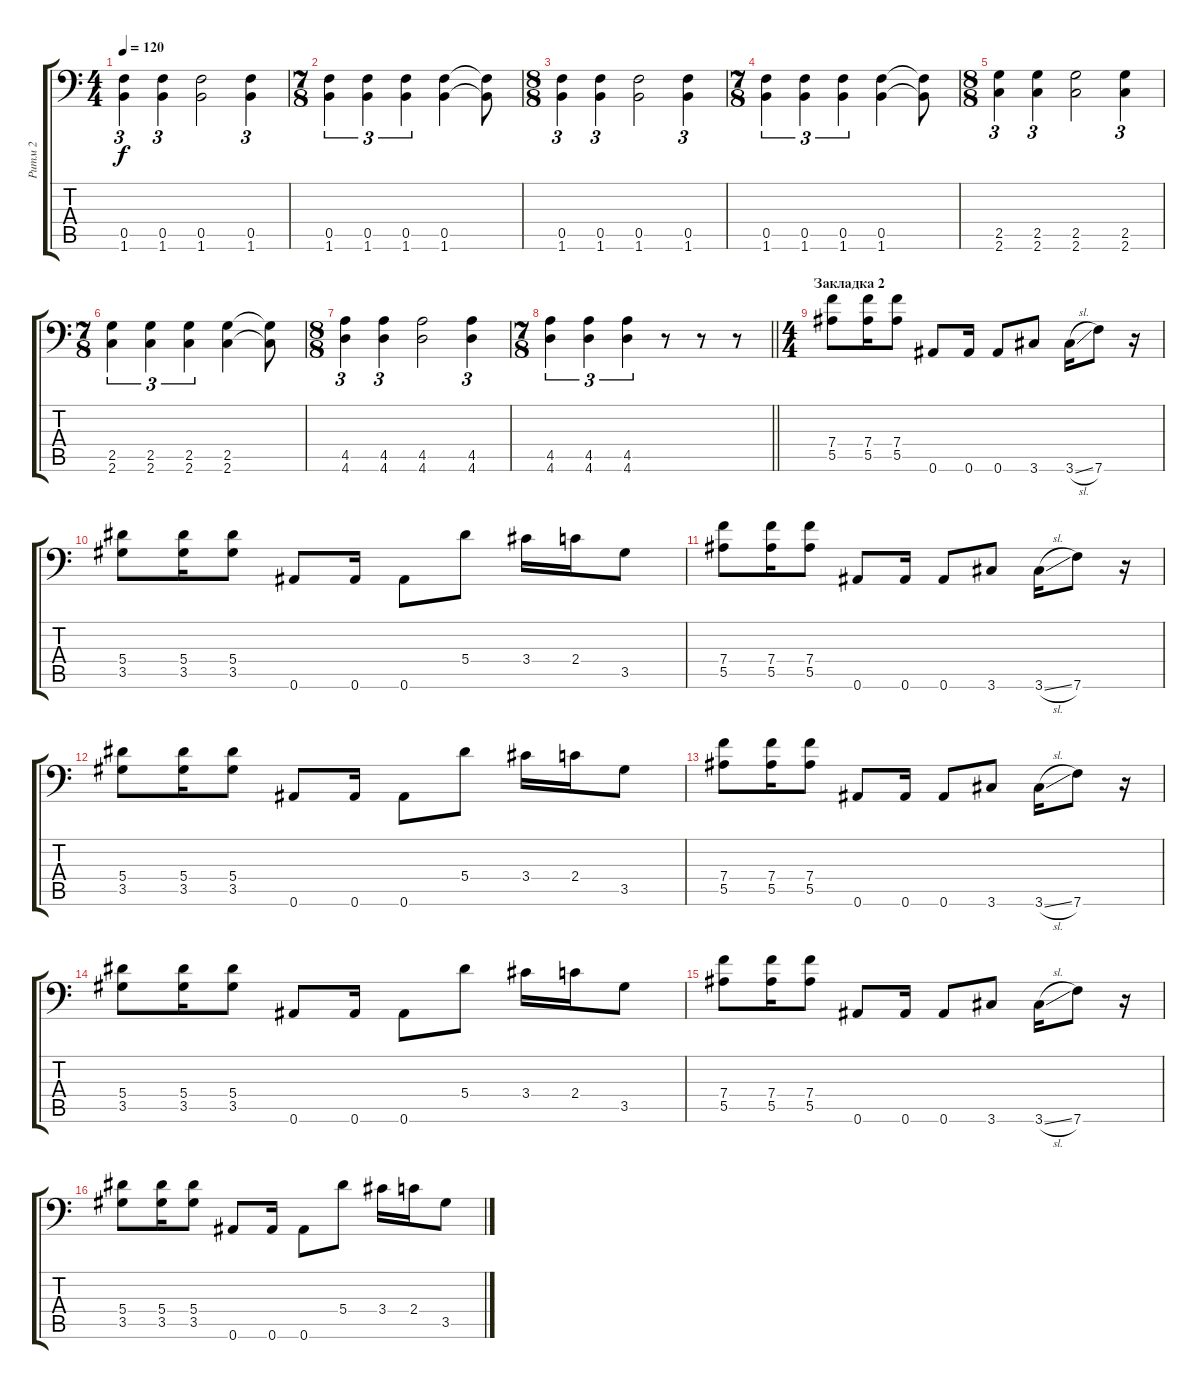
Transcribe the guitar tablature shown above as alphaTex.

\track ("Ритм 2" "Ритм 2") {instrument overdrivenguitar}
\staff {score tabs}
\tuning (C4 G3 Eb3 Bb2 F2 Bb1) {hide}
\ts (4 4)
\tempo 120
\clef f4
\ks c
(0.5 1.6).4{tu (3 2) dy f} (0.5 1.6).4{tu (3 2)} (0.5 1.6).2 (0.5 1.6).4{tu (3 2)} |
\ts (7 8)
(0.5 1.6).4{tu (3 2)} (0.5 1.6).4{tu (3 2)} (0.5 1.6).4{tu (3 2)} (0.5 1.6).4 (0.5{t} 1.6{t}).8 |
\ts (8 8)
(0.5 1.6).4{tu (3 2)} (0.5 1.6).4{tu (3 2)} (0.5 1.6).2 (0.5 1.6).4{tu (3 2)} |
\ts (7 8)
(0.5 1.6).4{tu (3 2)} (0.5 1.6).4{tu (3 2)} (0.5 1.6).4{tu (3 2)} (0.5 1.6).4 (0.5{t} 1.6{t}).8 |
\ts (8 8)
(2.5 2.6).4{tu (3 2)} (2.5 2.6).4{tu (3 2)} (2.5 2.6).2 (2.5 2.6).4{tu (3 2)} |
\ts (7 8)
(2.5 2.6).4{tu (3 2)} (2.5 2.6).4{tu (3 2)} (2.5 2.6).4{tu (3 2)} (2.5 2.6).4 (2.5{t} 2.6{t}).8 |
\ts (8 8)
(4.5 4.6).4{tu (3 2)} (4.5 4.6).4{tu (3 2)} (4.5 4.6).2 (4.5 4.6).4{tu (3 2)} |
\ts (7 8)
\barLineRight lightlight
(4.5 4.6).4{tu (3 2)} (4.5 4.6).4{tu (3 2)} (4.5 4.6).4{tu (3 2)} r.8 r.8 r.8 |
\ts (4 4)
\section ("" "Закладка 2")
(7.4 5.5).8 (7.4 5.5).16 (7.4 5.5).8 0.6.8 0.6.16 0.6.8 3.6.8 3.6{sl}.16 7.6.8 r.16 |
(5.4 3.5).8 (5.4 3.5).16 (5.4 3.5).8 0.6.8 0.6.16 0.6.8 5.4.8 3.4.16 2.4.16 3.5.8 |
(7.4 5.5).8 (7.4 5.5).16 (7.4 5.5).8 0.6.8 0.6.16 0.6.8 3.6.8 3.6{sl}.16 7.6.8 r.16 |
(5.4 3.5).8 (5.4 3.5).16 (5.4 3.5).8 0.6.8 0.6.16 0.6.8 5.4.8 3.4.16 2.4.16 3.5.8 |
(7.4 5.5).8 (7.4 5.5).16 (7.4 5.5).8 0.6.8 0.6.16 0.6.8 3.6.8 3.6{sl}.16 7.6.8 r.16 |
(5.4 3.5).8 (5.4 3.5).16 (5.4 3.5).8 0.6.8 0.6.16 0.6.8 5.4.8 3.4.16 2.4.16 3.5.8 |
(7.4 5.5).8 (7.4 5.5).16 (7.4 5.5).8 0.6.8 0.6.16 0.6.8 3.6.8 3.6{sl}.16 7.6.8 r.16 |
(5.4 3.5).8 (5.4 3.5).16 (5.4 3.5).8 0.6.8 0.6.16 0.6.8 5.4.8 3.4.16 2.4.16 3.5.8
